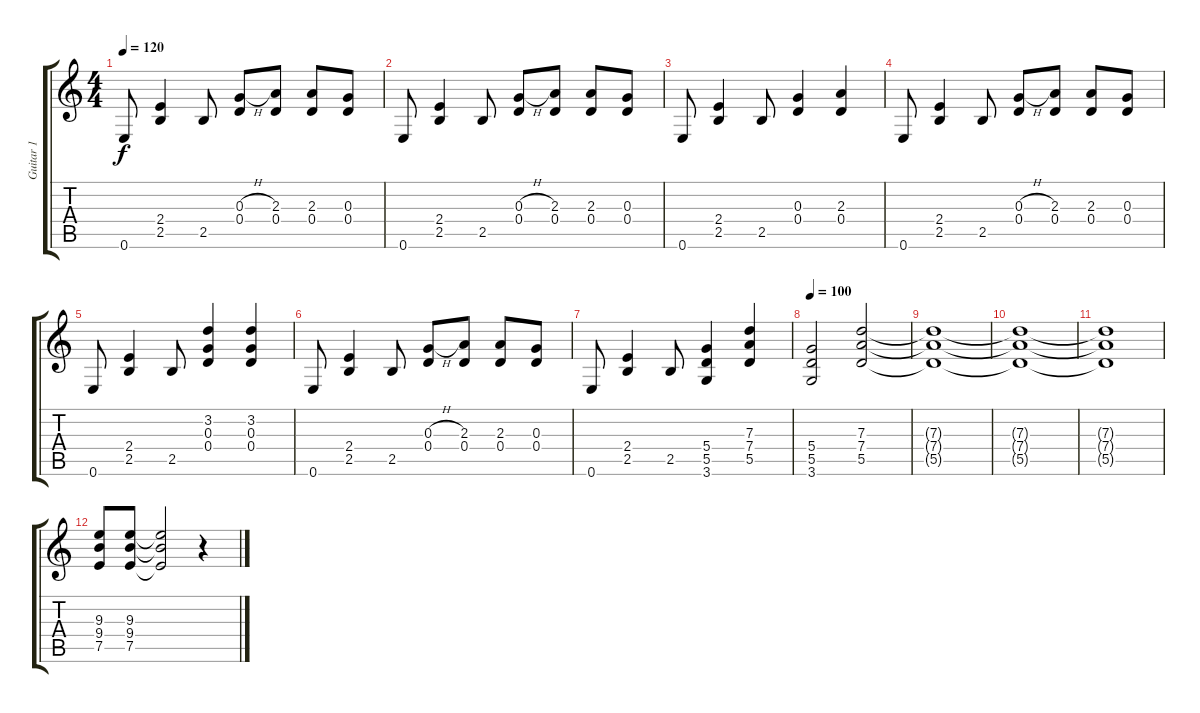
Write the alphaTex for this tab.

\track ("Guitar 1" "Guitar 1") {instrument distortionguitar}
\staff {score tabs}
\tuning (E4 B3 G3 D3 A2 E2) {hide}
\ts (4 4)
\tempo 120
\clef g2
\ks c
0.6.8{dy f} (2.4 2.5).4 2.5.8 (0.3{h} 0.4).8 (2.3 0.4).8 (2.3 0.4).8 (0.3 0.4).8 |
0.6.8 (2.4 2.5).4 2.5.8 (0.3{h} 0.4).8 (2.3 0.4).8 (2.3 0.4).8 (0.3 0.4).8 |
0.6.8 (2.4 2.5).4 2.5.8 (0.3 0.4).4 (2.3 0.4).4 |
0.6.8 (2.4 2.5).4 2.5.8 (0.3{h} 0.4).8 (2.3 0.4).8 (2.3 0.4).8 (0.3 0.4).8 |
0.6.8 (2.4 2.5).4 2.5.8 (3.2 0.3 0.4).4 (3.2 0.3 0.4).4 |
0.6.8 (2.4 2.5).4 2.5.8 (0.3{h} 0.4).8 (2.3 0.4).8 (2.3 0.4).8 (0.3 0.4).8 |
0.6.8 (2.4 2.5).4 2.5.8 (5.4 5.5 3.6).4 (7.3 7.4 5.5).4 |
\tempo 100
(5.4 5.5 3.6).2 (7.3 7.4 5.5).2 |
(7.3{t} 7.4{t} 5.5{t}).1 |
(7.3{t} 7.4{t} 5.5{t}).1 |
(7.3{t} 7.4{t} 5.5{t}).1 |
(9.3 9.4 7.5).8 (9.3 9.4 7.5).8 (9.3{t} 9.4{t} 7.5{t}).2 r.4
